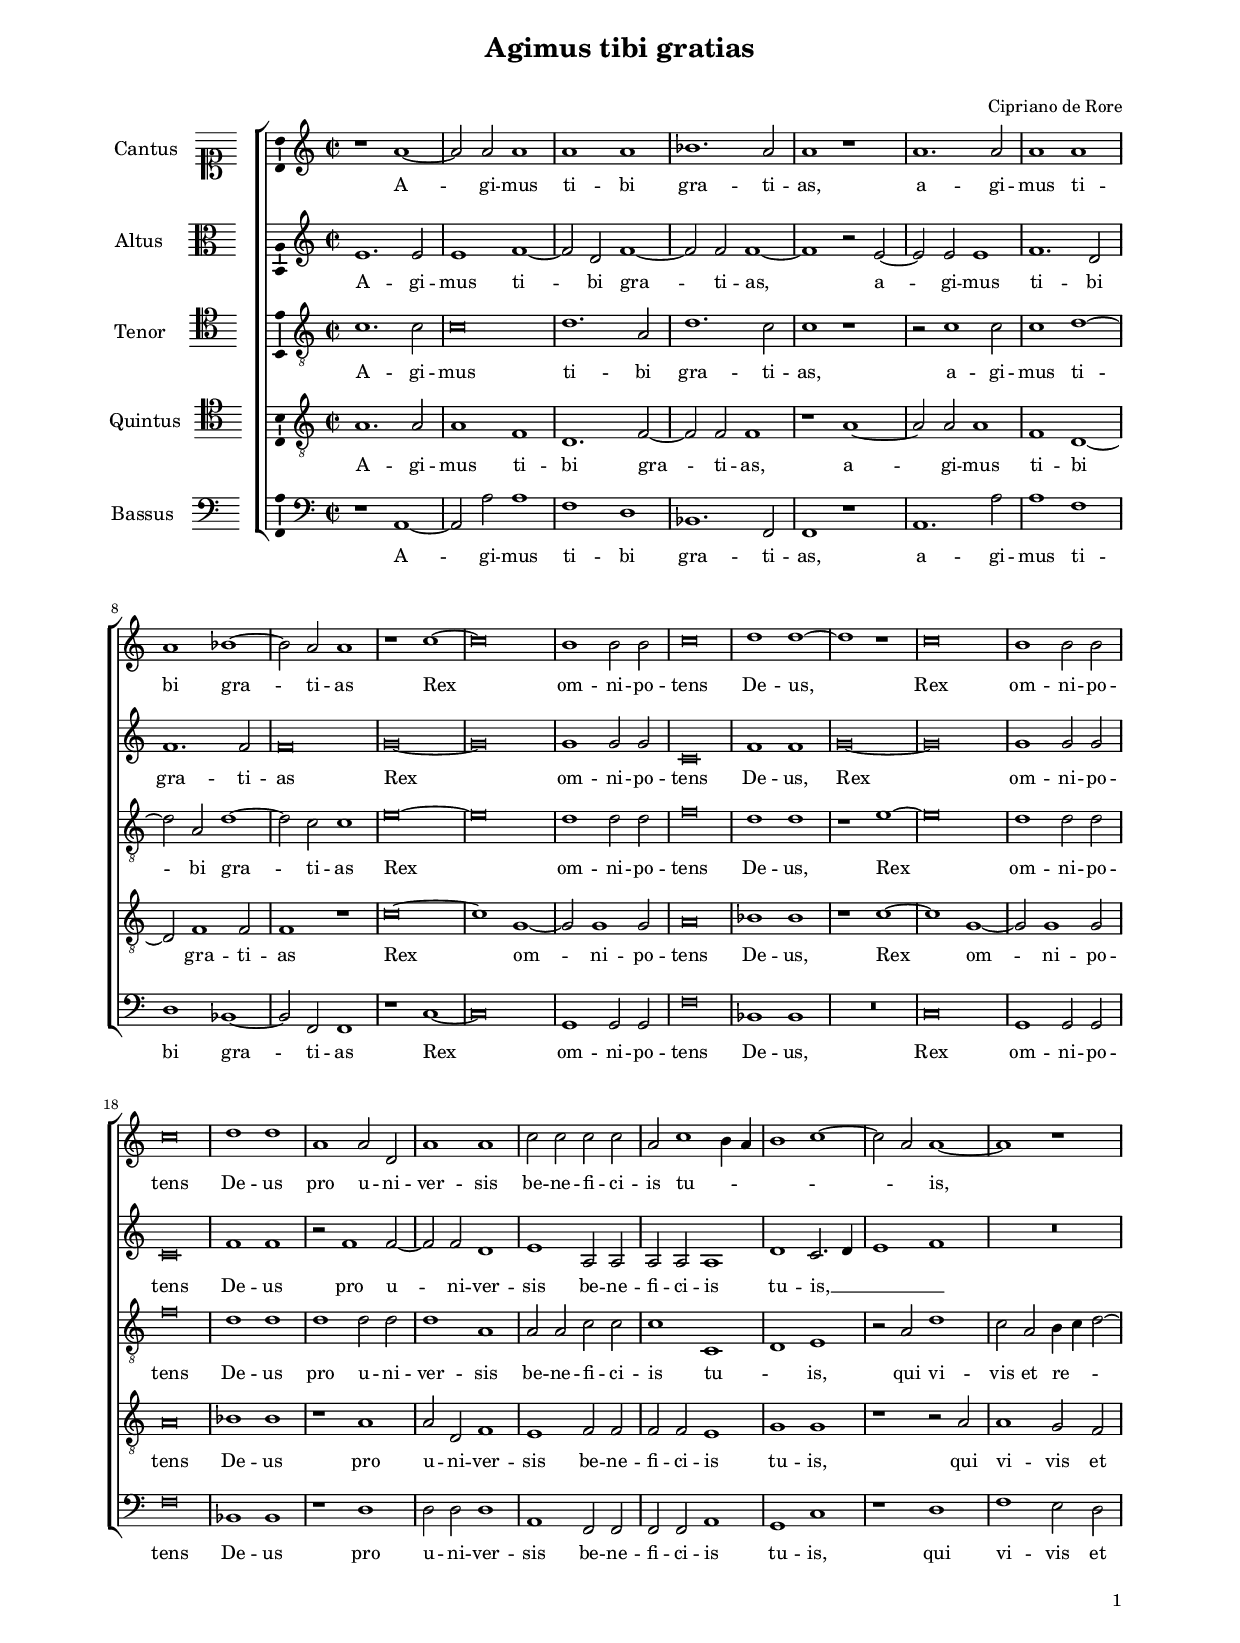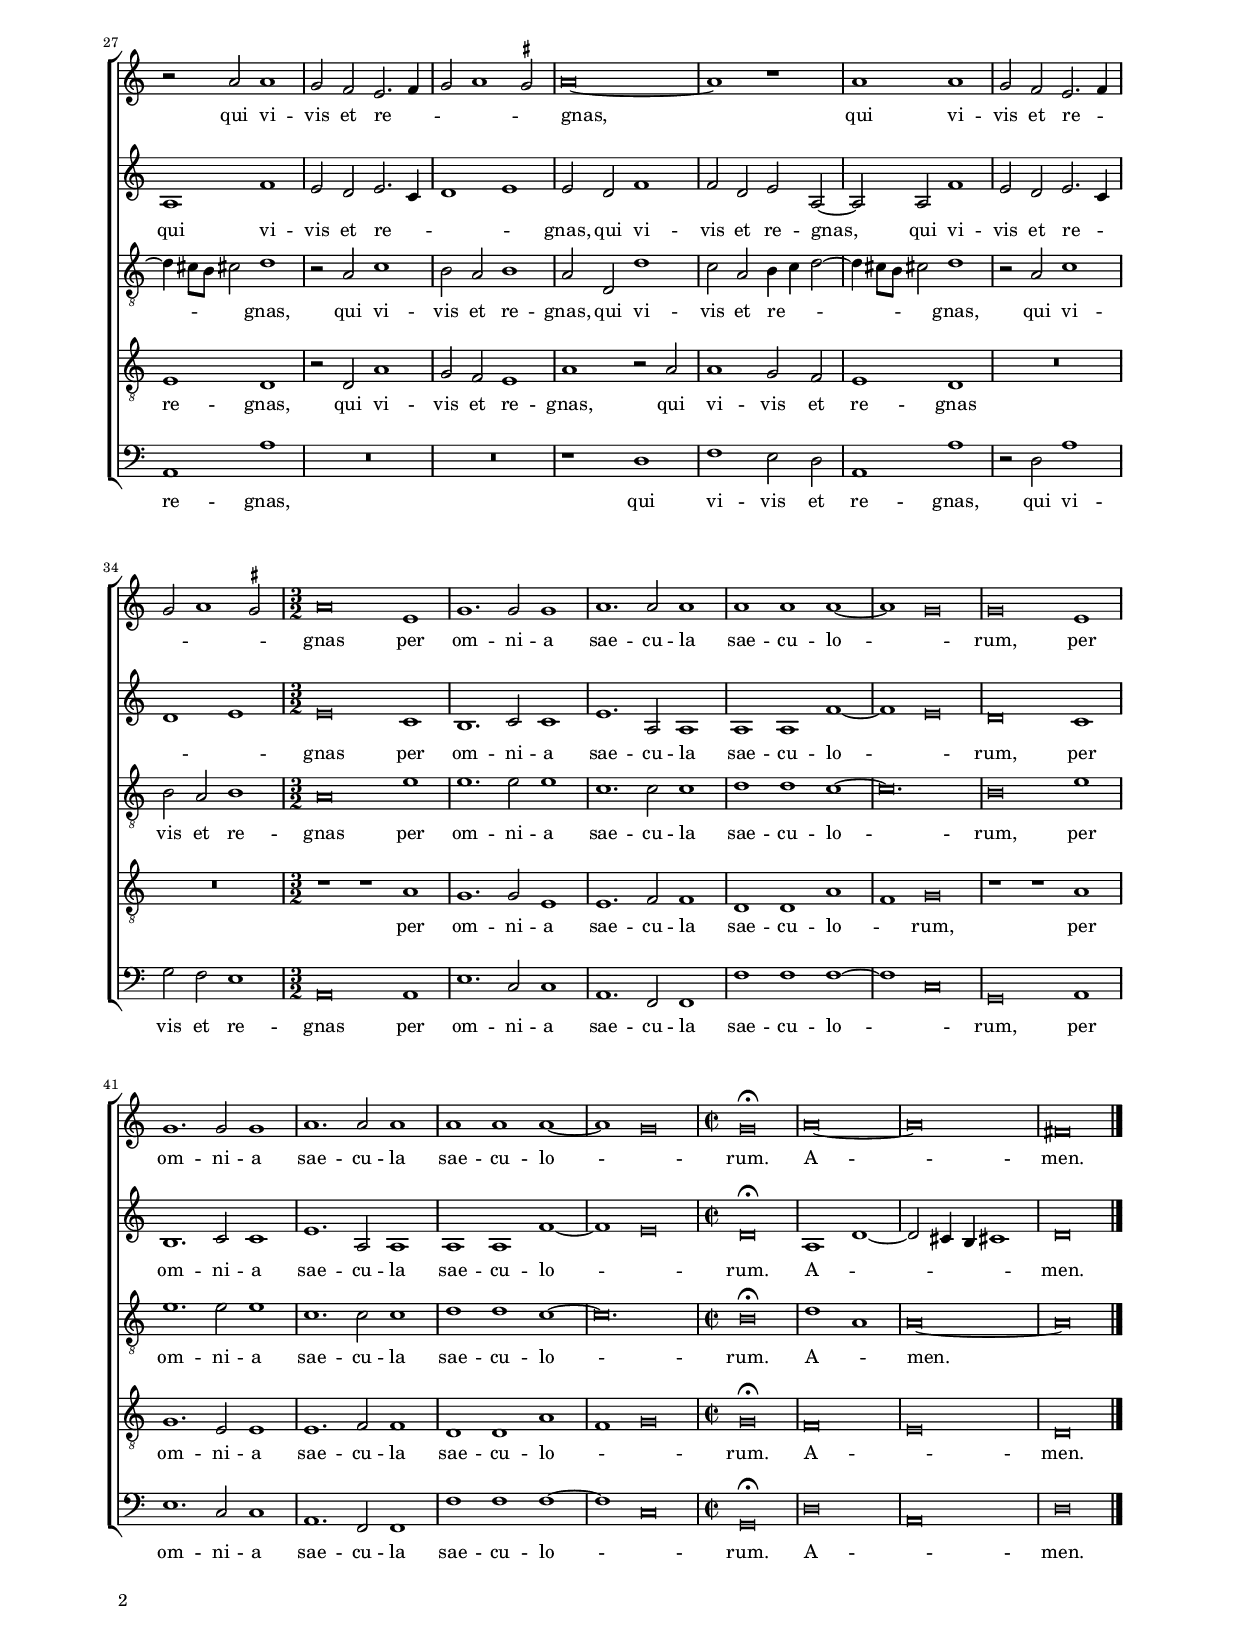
\header
{
  title="Agimus tibi gratias"
  composer=\markup { \column { \transparent "x" "Cipriano de Rore" } }
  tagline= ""
}

\version "2.24.1"
\language deutsch
#(set-global-staff-size 15)
% #(set-default-paper-size "letter")
#(ly:set-option 'point-and-click #f)




	ficta = { \once \set suggestAccidentals = ##t }

	forget = #(define-music-function (music) (ly:music?) #{
		\accidentalStyle forget
		$music
		\accidentalStyle default
		#})

    
\paper
	{
	top-margin = 1.8 \cm
	bottom-margin = 1.2 \cm
	left-margin = 2 \cm
	right-margin = 2 \cm
	ragged-bottom = ##f
	ragged-last-bottom = ##f
	print-page-number = ##f
	system-system-spacing = #'((basic-distance . 17) (minimum-distance . 14) (padding . 7) (strechability . 150))
	oddFooterMarkup=\markup   \fill-line { "" \fromproperty #'page:page-number-string }
	evenFooterMarkup=\markup  \fill-line { \fromproperty #'page:page-number-string "" }
	last-bottom-spacing = #'((basic-distance . 12) (minimum-distance . 7) (padding . 4))
%	systems-per-page = 3
%   page-count = 3
%	min-systems-per-page = 3
%	print-all-headers = ##t
%	print-first-page-number = ##t
%	first-page-number = 1
	}

	
global = {
	\key c \major
	\time 2/2 \set Score.measureLength = #(ly:make-moment 2/1)
	\set Score.tempoHideNote = ##t
	\tempo 2 = 100
	\skip 1*2*34
	\time 3/2 \set Score.measureLength = #(ly:make-moment 3/1)
	\tempo 2 = 150
	\skip 1*3*10
	\time 2/2 \set Score.measureLength = #(ly:make-moment 2/1)
	\tempo 2 = 100
	\skip 1*2*4 \bar "|."
	}
    

incipitcantus = \markup { \score {
	{
	\set Staff.instrumentName = \markup { \fontsize #1 "Cantus" }
	\key c \major
	\clef soprano
	s4 \bar ""
	}
	\layout  {
	raggedright = ##t
	indent = 1.6 \cm
	line-width = 2.4\cm
	\context { \Staff \remove Time_signature_engraver }
	\override Staff.Clef.Y-extent = #'(0 . 0)
	}} \hspace #1 }

      
incipitaltus = \markup { \score {
	{
	\set Staff.instrumentName = \markup { \fontsize #1 "Altus" }
	\key c \major
	\clef alto
	s4 \bar ""
	}
	\layout  {
	raggedright = ##t
	indent = 1.6 \cm
	line-width = 2.4\cm
	\context { \Staff \remove Time_signature_engraver }
	\override Staff.Clef.Y-extent = #'(0 . 0)
	}} \hspace #1 }


incipittenor = \markup { \score {
	{
	\set Staff.instrumentName = \markup { \fontsize #1 "Tenor" }
	\key c \major
	\clef tenor
	s4 \bar ""
	}
	\layout  {
	raggedright = ##t
	indent = 1.6 \cm
	line-width = 2.4\cm
	\context { \Staff \remove Time_signature_engraver }
	\override Staff.Clef.Y-extent = #'(0 . 0)
	}} \hspace #1 }
      
      
incipitquintus = \markup { \score {
	{
	\set Staff.instrumentName = \markup { \fontsize #1 "Quintus" }
	\key c \major
	\clef tenor
	s4 \bar ""
	}
	\layout  {
	raggedright = ##t
	indent = 1.6 \cm
	line-width = 2.4\cm
	\context { \Staff \remove Time_signature_engraver }
	\override Staff.Clef.Y-extent = #'(0 . 0)
	}} \hspace #1 }
      
      
incipitbassus = \markup { \score {
	{
	\set Staff.instrumentName = \markup { \fontsize #1 "Bassus" }
	\key c \major
	\clef bass
	s4 \bar ""
	}
	\layout  {
	raggedright = ##t
	indent = 1.6 \cm
	line-width = 2.4\cm
	\context { \Staff \remove Time_signature_engraver }
	\override Staff.Clef.Y-extent = #'(0 . 0)
	}} \hspace #1 }


cantus =  \relative c''
	{
	r1 a~
	a2 a a1
	a1 a
	b1. a2
%5
	a1 r |
	a1. a2
	a1 a
	a1 b~
	b2 a a1
%10
	r1 c~ |
	c\breve
	h1 h2 h
	c\breve
	d1 d~
%15
	d1 r |
	c\breve
	h1 h2 h
	c\breve
	d1 d
%20
	a1 a2 d, |
	a'1 a
	c2 c c c
	a2 c1 h4 a
	h1 c~
%25
	c2 a a1~ |
	a1 r
	r2 a a1
	g2 f e2. f4
	g2 a1 \ficta gis2
%30
	a\breve~ |
	a1 r
	a1 a
	g2 f e2. f4
	g2 a1 \ficta gis2
%35
% Triple time
	a\breve e1 |
	g1. g2 g1
	a1. a2 a1
	a1 a a~
	a1 g\breve
%40
	g\breve e1 |
	g1. g2 g1
	a1. a2 a1
	a1 a a~
	a1 g\breve
%45
% End of triple time
	g\breve^\fermata |
	a\breve~
	a\breve
	fis\breve |
	}


altus =  \relative c'
	{
	e1. e2
	e1 f~
	f2 d f1~
	f2 f f1~
%5
	f1 r2 e~ |
	e2 e e1
	f1. d2
	f1. f2
	f\breve
%10
	g\breve~ |
	g\breve
	g1 g2 g
	c,\breve
	f1 f
%15
	g\breve~ |
	g\breve
	g1 g2 g
	c,\breve
	f1 f
%20
	r2 f1 f2~
	f2 f d1 |
	e1 a,2 a
	a2 a a1
	d1 c2. d4	
%25
	e1 f |
	R\breve
	a,1 f'
	e2 d e2. c4
	d1 e
%30
	e2 d f1 |
	f2 d e a,~
	a2 a f'1
	e2 d e2. c4
	d1 e
%35
% Triple time
	e\breve c1 |
	h1. c2 c1
	e1. a,2 a1
	a1 a f'~
	f1 e\breve
%40
	d\breve c1 |
	h1. c2 c1
	e1. a,2 a1
	a1 a f'~
	f1 e\breve
%45
% End of triple time
	d\breve^\fermata
	a1 d~
	d2 cis4 h cis!1
	d\breve |
	}


tenor =  \relative c'
	{
	c1. c2
	c\breve
	d1. a2
	d1. c2
%5
	c1 r |
	r2 c1 c2
	c1 d~
	d2 a d1~
	d2 c c1
%10
	e\breve~ |
	e\breve
	d1 d2 d
	f\breve
	d1 d
%15
	r1 e~ |
	e\breve
	d1 d2 d
	f\breve
	d1 d
%20
	d1 d2 d |
	d1 a
	a2 a c c
	c1 c,
	d1 e
%25
	r2 a d1 |
	c2 a h4 c d2~
	d4 cis8 h cis!2 d1
	r2 a c1
	h2 a h1
%30
	a2 d, d'1 |
	c2 a h4 c d2~
	d4 cis8 h cis!2 d1
	r2 a c1
	h2 a h1
%35
% Triple time
	a\breve e'1 |
	e1. e2 e1
	c1. c2 c1
	d1 1 c~
	c\breve.
%40
	h\breve e1 |
	e1. e2 e1
	c1. c2 c1
	d1 d c~
	c\breve.
%45
% End of triple time
	h\breve^\fermata
	d1 a
	a\breve~
	a\breve |
	}


quintus  =  \relative c'
	{
	a1. a2
	a1 f
	d1. f2~
	f2 f f1
%5
	r1 a~ |
	a2 a a1
	f1 d~
	d2 f1 f2
	f1 r
%10
	c'\breve~ |
	c1 g~
	g2 g1 g2
	a\breve
	b1 b
%15
	r1 c~ |
	c1 g~
	g2 g1 g2
	a\breve
	b1 b
%20
	r1 a |
	a2 d, f1
	e1 f2 f
	f2 f e1
	g1 g
%25
	r1 r2 a |
	a1 g2 f
	e1 d
	r2 d a'1
	g2 f e1
%30
	a1 r2 a |
	a1 g2 f
	e1 d
	R\breve
	R\breve
%35
% Triple time
	r1 r a'
	g1. g2 e1
	e1. f2 f1
	d1 d a'
	f1 g\breve
%40
	r1 r a |
	g1. e2 e1
	e1. f2 f1
	d1 d a'
	f1 g\breve
% End of triple time
%45
	g\breve^\fermata |
	f\breve
	e\breve
	d\breve |
	}


bassus  =  \relative c
	{
	r1 a~
	a2 a' a1
	f1 d
	b1. f2
%5
	f1 r |
	a1. a'2
	a1 f
	d1 b~
	b2 f f1
%10
	r1 c'~ |
	c\breve
	g1 g2 g
	f'\breve
	b,1 b
%15
	R\breve |
	c\breve
	g1 g2 g
	f'\breve
	b,1 b
%20
	r1 d |
	d2 d d1
	a1 f2 f
	f2 f a1
	g1 c
%25
	r1 d |
	f1 e2 d
	a1 a'
	R\breve
	R\breve
%30
	r1 d, |
	f1 e2 d
	a1 a'
	r2 d, a'1
	g2 f e1
%35
% Triple time
	a,\breve a1 |
	e'1. c2 c1
	a1. f2 f1
	f'1 f f~
	f1 c\breve
%40
	g\breve a1 |
	e'1. c2 c1
	a1. f2 f1
	f'1 f f~
	f1 c\breve
% End of triple time
%45
	g\breve^\fermata |
	d'\breve
	a\breve
	d\breve |
	}


lyricscantus = \lyricmode {
    A -- gi -- mus ti -- bi gra -- ti -- as,
    a -- gi -- mus ti -- bi gra -- ti -- as
    Rex om -- ni -- po -- tens De -- us,
    Rex om -- ni -- po -- tens De -- us
    pro u -- ni -- ver -- sis be -- ne -- fi -- ci -- is tu -- _ _ _ _ _ is,
    qui vi -- vis et re -- _ _ _ _ gnas,
    qui vi -- vis et re -- _ _ _ _ gnas
    per om -- ni -- a sae -- cu -- la sae -- cu -- lo -- _ rum,
    per om -- ni -- a sae -- cu -- la sae -- cu -- lo -- _ rum.
    A -- men.
	}


lyricsaltus = \lyricmode {
    A -- gi -- mus ti -- bi gra -- ti -- as,
    a -- gi -- mus ti -- bi gra -- ti -- as
    Rex om -- ni -- po -- tens De -- us,
    Rex om -- ni -- po -- tens De -- us
    pro u -- ni -- ver -- sis be -- ne -- fi -- ci -- is tu -- is, __ _ _ _    
    qui vi -- vis et re -- _ _ _ gnas,
    qui vi -- vis et re -- gnas,
    qui vi -- vis et re -- _ _ _ gnas
    per om -- ni -- a sae -- cu -- la sae -- cu -- lo -- _ rum,
    per om -- ni -- a sae -- cu -- la sae -- cu -- lo -- _ rum.
    A -- _ _ _ _ men.
	}


lyricstenor = \lyricmode {
    A -- gi -- mus ti -- bi gra -- ti -- as,
    a -- gi -- mus ti -- bi gra -- ti -- as
    Rex om -- ni -- po -- tens De -- us,
    Rex om -- ni -- po -- tens De -- us
    pro u -- ni -- ver -- sis be -- ne -- fi -- ci -- is tu -- _ is,
    qui vi -- vis et re -- _ _ _ _ _ gnas,
    qui vi -- vis et re -- gnas,
    qui vi -- vis et re -- _ _ _ _ _ gnas,
    qui vi -- vis et re -- gnas
    per om -- ni -- a sae -- cu -- la sae -- cu -- lo -- rum,
    per om -- ni -- a sae -- cu -- la sae -- cu -- lo -- rum.
    A -- _ men.
	}


lyricsquintus = \lyricmode {
    A -- gi -- mus ti -- bi gra -- ti -- as,
    a -- gi -- mus ti -- bi gra -- ti -- as
    Rex om -- ni -- po -- tens De -- us,
    Rex om -- ni -- po -- tens De -- us
    pro u -- ni -- ver -- sis be -- ne -- fi -- ci -- is tu -- is,
    qui vi -- vis et re -- gnas, 
    qui vi -- vis et re -- gnas,
    qui vi -- vis et re -- gnas
    per om -- ni -- a sae -- cu -- la sae -- cu -- lo -- _ rum,
    per om -- ni -- a sae -- cu -- la sae -- cu -- lo -- _ _ rum.
    A -- _ men.
	}


lyricsbassus = \lyricmode {
    A -- gi -- mus ti -- bi gra -- ti -- as,
    a -- gi -- mus ti -- bi gra -- ti -- as
    Rex om -- ni -- po -- tens De -- us,
    Rex om -- ni -- po -- tens De -- us
    pro u -- ni -- ver -- sis be -- ne -- fi -- ci -- is tu -- is,    
    qui vi -- vis et re -- gnas,
    qui vi -- vis et re -- gnas,
    qui vi -- vis et re -- gnas
    per om -- ni -- a sae -- cu -- la sae -- cu -- lo -- _ rum,
    per om -- ni -- a sae -- cu -- la sae -- cu -- lo -- _ rum.
    A -- _ men.
	}


\score
{  
	\transpose c c {
	\new ChoirStaff \with { \override StaffGrouper.staff-staff-spacing.basic-distance = #12 }
	<<

	\new Staff << \global
	\new Voice="v1" {
		\set Staff.instrumentName=\incipitcantus
%		\set Staff.instrumentName= "S"
		\set Staff.midiInstrument = "reed organ"
		\clef violin
		\cantus }
	\new Lyrics \lyricsto "v1" {\lyricscantus }
	>>


	\new Staff << \global
	\new Voice="v2" {
		\set Staff.instrumentName=\incipitaltus
%		\set Staff.instrumentName= "A"
		\set Staff.midiInstrument = "reed organ"
		\clef violin % "G_8"
		\altus}
	\new Lyrics \lyricsto "v2" {\lyricsaltus }
	>>


	\new Staff << \global
	\new Voice="v3" {
		\set Staff.instrumentName=\incipittenor
%		\set Staff.instrumentName= "T"
		\set Staff.midiInstrument = "reed organ"
		\clef "G_8"
		\tenor }
	\new Lyrics \lyricsto "v3" {\lyricstenor }
	>>


	\new Staff << \global
	\new Voice="v5" {
		\set Staff.instrumentName=\incipitquintus
%		\set Staff.instrumentName= "Q"
		\set Staff.midiInstrument = "reed organ"
		\clef "G_8"
		\quintus}
	\new Lyrics \lyricsto "v5" {\lyricsquintus }
	>>


	\new Staff << \global
	\new Voice="v4" {
		\set Staff.instrumentName=\incipitbassus
%		\set Staff.instrumentName= "B"
		\set Staff.midiInstrument = "reed organ"
		\clef bass 
		\bassus }
	\new Lyrics \lyricsto "v4" {\lyricsbassus}
	>>

	>>
	} % transpose

	\layout
	{
	indent = 2.5\cm
	\context { \Lyrics \override VerticalAxisGroup.nonstaff-relatedstaff-spacing.padding = #1.4 }
%	\context { \Lyrics \override LyricText.font-size = #1 }
	\context { \Staff \override TimeSignature.break-visibility = #end-of-line-invisible }
	\context { \Staff \consists Ambitus_engraver }
%   \context { \Staff \consists "Custos_engraver" }
%   \context { \Staff \override Custos.style = #'mensural }
%	\context { \Voice \override Slur.transparent = ##t }
	\context { \Score \override BarNumber.padding = #2 }
	\context { \Voice \override NoteHead.style = #'baroque }
	}

\midi
	{
    	
	}

}


% EOF
